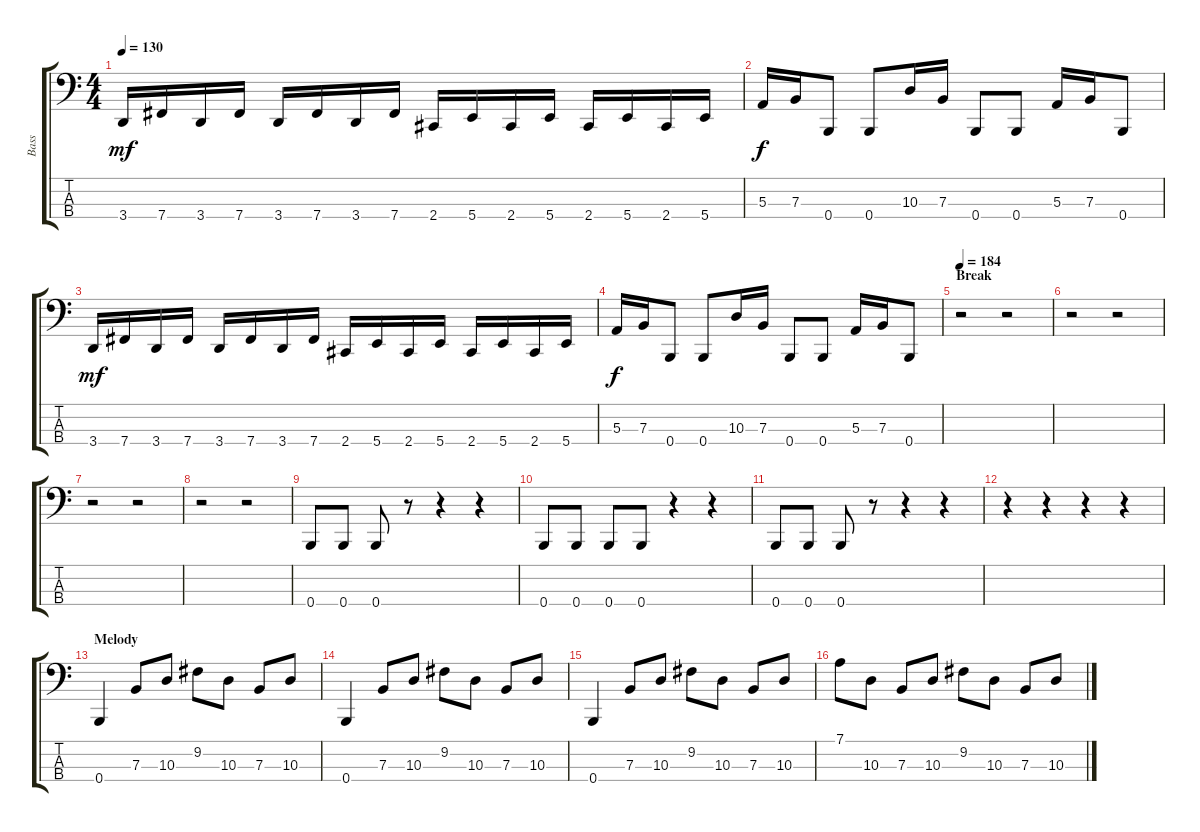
\track ("Bass" "Bass") {instrument electricbasspick}
\staff {score tabs}
\tuning (D2 A1 E1 B0) {hide}
\ts (4 4)
\tempo 130
\clef f4
\ks c
3.4.16{dy mf} 7.4.16 3.4.16 7.4.16 3.4.16 7.4.16 3.4.16 7.4.16 2.4.16 5.4.16 2.4.16 5.4.16 2.4.16 5.4.16 2.4.16 5.4.16 |
5.3.16{dy f} 7.3.16 0.4.8 0.4.8 10.3.16 7.3.16 0.4.8 0.4.8 5.3.16 7.3.16 0.4.8 |
3.4.16{dy mf} 7.4.16 3.4.16 7.4.16 3.4.16 7.4.16 3.4.16 7.4.16 2.4.16 5.4.16 2.4.16 5.4.16 2.4.16 5.4.16 2.4.16 5.4.16 |
5.3.16{dy f} 7.3.16 0.4.8 0.4.8 10.3.16 7.3.16 0.4.8 0.4.8 5.3.16 7.3.16 0.4.8 |
\section ("" "Break")
\tempo 184
r.2 r.2 |
r.2 r.2 |
r.2 r.2 |
r.2 r.2 |
0.4.8 0.4.8 0.4.8 r.8 r.4 r.4 |
0.4.8 0.4.8 0.4.8 0.4.8 r.4 r.4 |
0.4.8 0.4.8 0.4.8 r.8 r.4 r.4 |
r.4 r.4 r.4 r.4 |
\section ("" "Melody")
0.4.4 7.3.8 10.3.8 9.2.8 10.3.8 7.3.8 10.3.8 |
0.4.4 7.3.8 10.3.8 9.2.8 10.3.8 7.3.8 10.3.8 |
0.4.4 7.3.8 10.3.8 9.2.8 10.3.8 7.3.8 10.3.8 |
7.1.8 10.3.8 7.3.8 10.3.8 9.2.8 10.3.8 7.3.8 10.3.8
